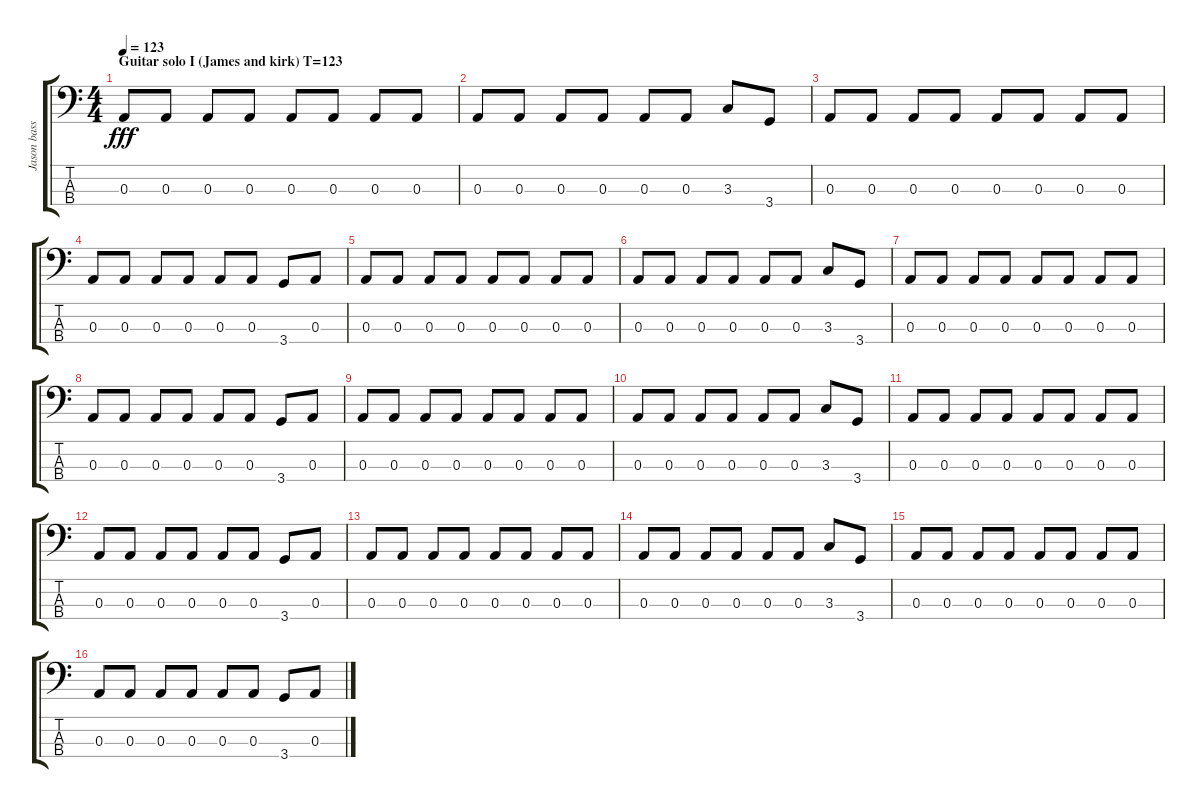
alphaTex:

\track ("Jason bass" "Jason bass") {instrument electricbasspick}
\staff {score tabs}
\tuning (G2 D2 A1 E1) {hide}
\ts (4 4)
\section ("" "Guitar solo I (James and kirk) T=123")
\tempo 123
\clef f4
\ks c
0.3.8{dy fff} 0.3.8 0.3.8 0.3.8 0.3.8 0.3.8 0.3.8 0.3.8 |
0.3.8 0.3.8 0.3.8 0.3.8 0.3.8 0.3.8 3.3.8 3.4.8 |
0.3.8 0.3.8 0.3.8 0.3.8 0.3.8 0.3.8 0.3.8 0.3.8 |
0.3.8 0.3.8 0.3.8 0.3.8 0.3.8 0.3.8 3.4.8 0.3.8 |
0.3.8 0.3.8 0.3.8 0.3.8 0.3.8 0.3.8 0.3.8 0.3.8 |
0.3.8 0.3.8 0.3.8 0.3.8 0.3.8 0.3.8 3.3.8 3.4.8 |
0.3.8 0.3.8 0.3.8 0.3.8 0.3.8 0.3.8 0.3.8 0.3.8 |
0.3.8 0.3.8 0.3.8 0.3.8 0.3.8 0.3.8 3.4.8 0.3.8 |
0.3.8 0.3.8 0.3.8 0.3.8 0.3.8 0.3.8 0.3.8 0.3.8 |
0.3.8 0.3.8 0.3.8 0.3.8 0.3.8 0.3.8 3.3.8 3.4.8 |
0.3.8 0.3.8 0.3.8 0.3.8 0.3.8 0.3.8 0.3.8 0.3.8 |
0.3.8 0.3.8 0.3.8 0.3.8 0.3.8 0.3.8 3.4.8 0.3.8 |
0.3.8 0.3.8 0.3.8 0.3.8 0.3.8 0.3.8 0.3.8 0.3.8 |
0.3.8 0.3.8 0.3.8 0.3.8 0.3.8 0.3.8 3.3.8 3.4.8 |
0.3.8 0.3.8 0.3.8 0.3.8 0.3.8 0.3.8 0.3.8 0.3.8 |
0.3.8 0.3.8 0.3.8 0.3.8 0.3.8 0.3.8 3.4.8 0.3.8
